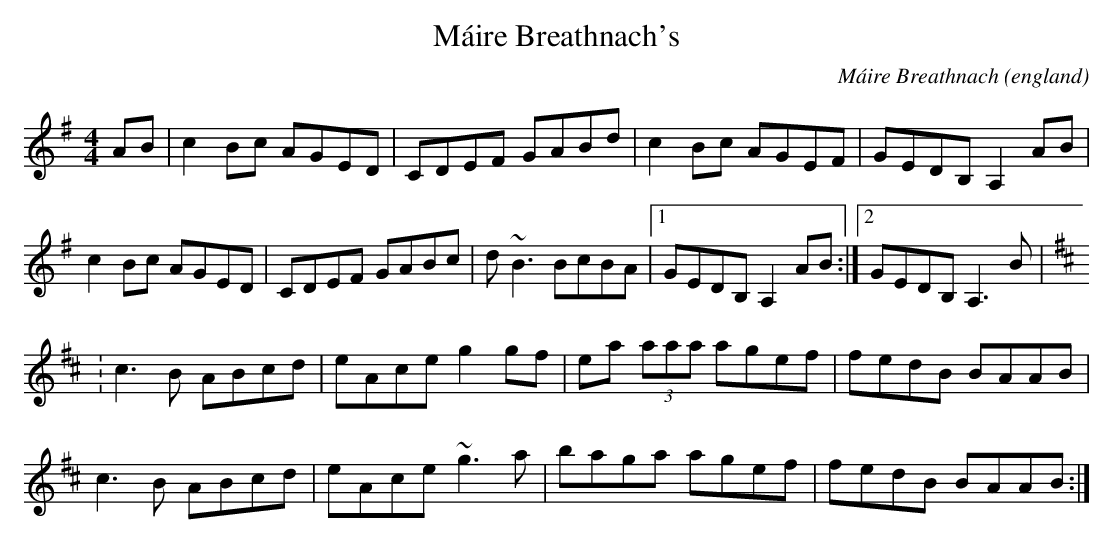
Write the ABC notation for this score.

X:1
T:Máire Breathnach's
O:england
M:4/4
L:1/8
C:Máire Breathnach
K:ADor
AB | c2Bc AGED | CDEF GABd | c2Bc AGEF | GEDB, A,2AB |
c2Bc AGED | CDEF GABc | d~B3 BcBA |1 GEDB, A,2AB :|2 GEDB, A,3B |
K:Amix
:c3B ABcd | eAce g2gf | ea (3aaa agef | fedB BAAB |
c3B ABcd | eAce ~g3a | baga agef | fedB BAAB :|
